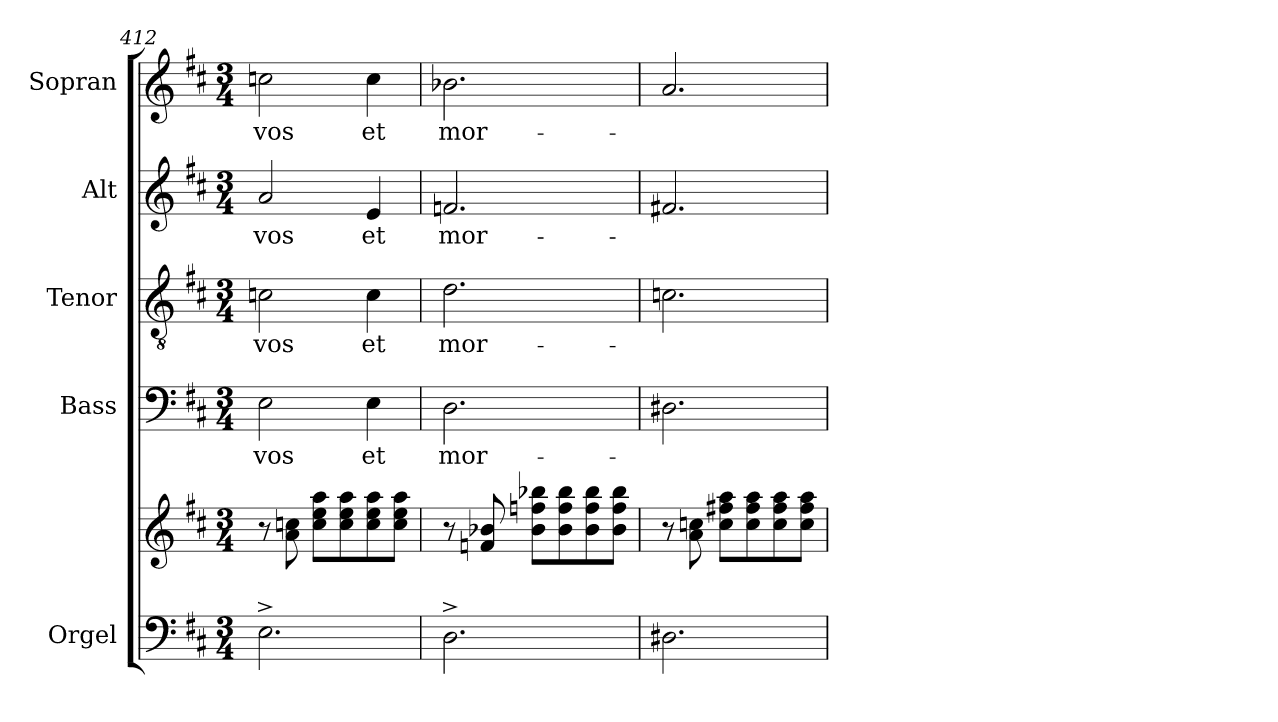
**kern	**kern	**kern	**text	**kern	**text	**kern	**text	**kern	**text
*part5	*part5	*part4	*part4	*part3	*part3	*part2	*part2	*part1	*part1
*staff6	*staff5	*staff4	*staff4	*staff3	*staff3	*staff2	*staff2	*staff1	*staff1
*I"Orgel	*	*I"Bass	*	*I"Tenor	*	*I"Alt	*	*I"Sopran	*
*I'Org.	*	*I'B	*	*I'T	*	*I'A	*	*I'S	*
*clefF4	*clefG2	*clefF4	*	*clefGv2	*	*clefG2	*	*clefG2	*
*k[f#c#]	*k[f#c#]	*k[f#c#]	*	*k[f#c#]	*	*k[f#c#]	*	*k[f#c#]	*
*D:	*D:	*D:	*	*D:	*	*D:	*	*D:	*
*M3/4	*M3/4	*M3/4	*	*M3/4	*	*M3/4	*	*M3/4	*
=412	=412	=412	=412	=412	=412	=412	=412	=412	=412
!	!	!	!LO:LY:b	!	!LO:LY:b	!	!LO:LY:b	!	!LO:LY:b
2.E^>\	8r	2E\	-vos	2cn\	-vos	2a/	-vos	2ccn\	-vos
.	8a\ 8ccn\	.	.	.	.	.	.	.	.
.	8cc\ 8ee\ 8aa\L	.	.	.	.	.	.	.	.
.	8cc\ 8ee\ 8aa\	.	.	.	.	.	.	.	.
!	!	!	!LO:LY:b	!	!LO:LY:b	!	!LO:LY:b	!	!LO:LY:b
.	8cc\ 8ee\ 8aa\	4E\	et	4c\	et	4e/	et	4cc\	et
.	8cc\ 8ee\ 8aa\J	.	.	.	.	.	.	.	.
=413	=413	=413	=413	=413	=413	=413	=413	=413	=413
!	!	!	!LO:LY:b	!	!LO:LY:b	!	!LO:LY:b	!	!LO:LY:b
2.D^>\	8r	2.D\	mor-	2.d\	mor-	2.fn/	mor-	2.b-X\	mor-
.	8fn/ 8b-X/	.	.	.	.	.	.	.	.
.	8b-\ 8ffn\ 8bb-X\L	.	.	.	.	.	.	.	.
.	8b-\ 8ff\ 8bb-\	.	.	.	.	.	.	.	.
.	8b-\ 8ff\ 8bb-\	.	.	.	.	.	.	.	.
.	8b-\ 8ff\ 8bb-\J	.	.	.	.	.	.	.	.
=414	=414	=414	=414	=414	=414	=414	=414	=414	=414
2.D#X\	8r	2.D#X\	.	2.cn\	.	2.f#X/	.	2.a/	.
.	8a\ 8ccn\	.	.	.	.	.	.	.	.
.	8cc\ 8ff#X\ 8aa\L	.	.	.	.	.	.	.	.
.	8cc\ 8ff#\ 8aa\	.	.	.	.	.	.	.	.
.	8cc\ 8ff#\ 8aa\	.	.	.	.	.	.	.	.
.	8cc\ 8ff#\ 8aa\J	.	.	.	.	.	.	.	.
=	=	=	=	=	=	=	=	=	=
*-	*-	*-	*-	*-	*-	*-	*-	*-	*-
